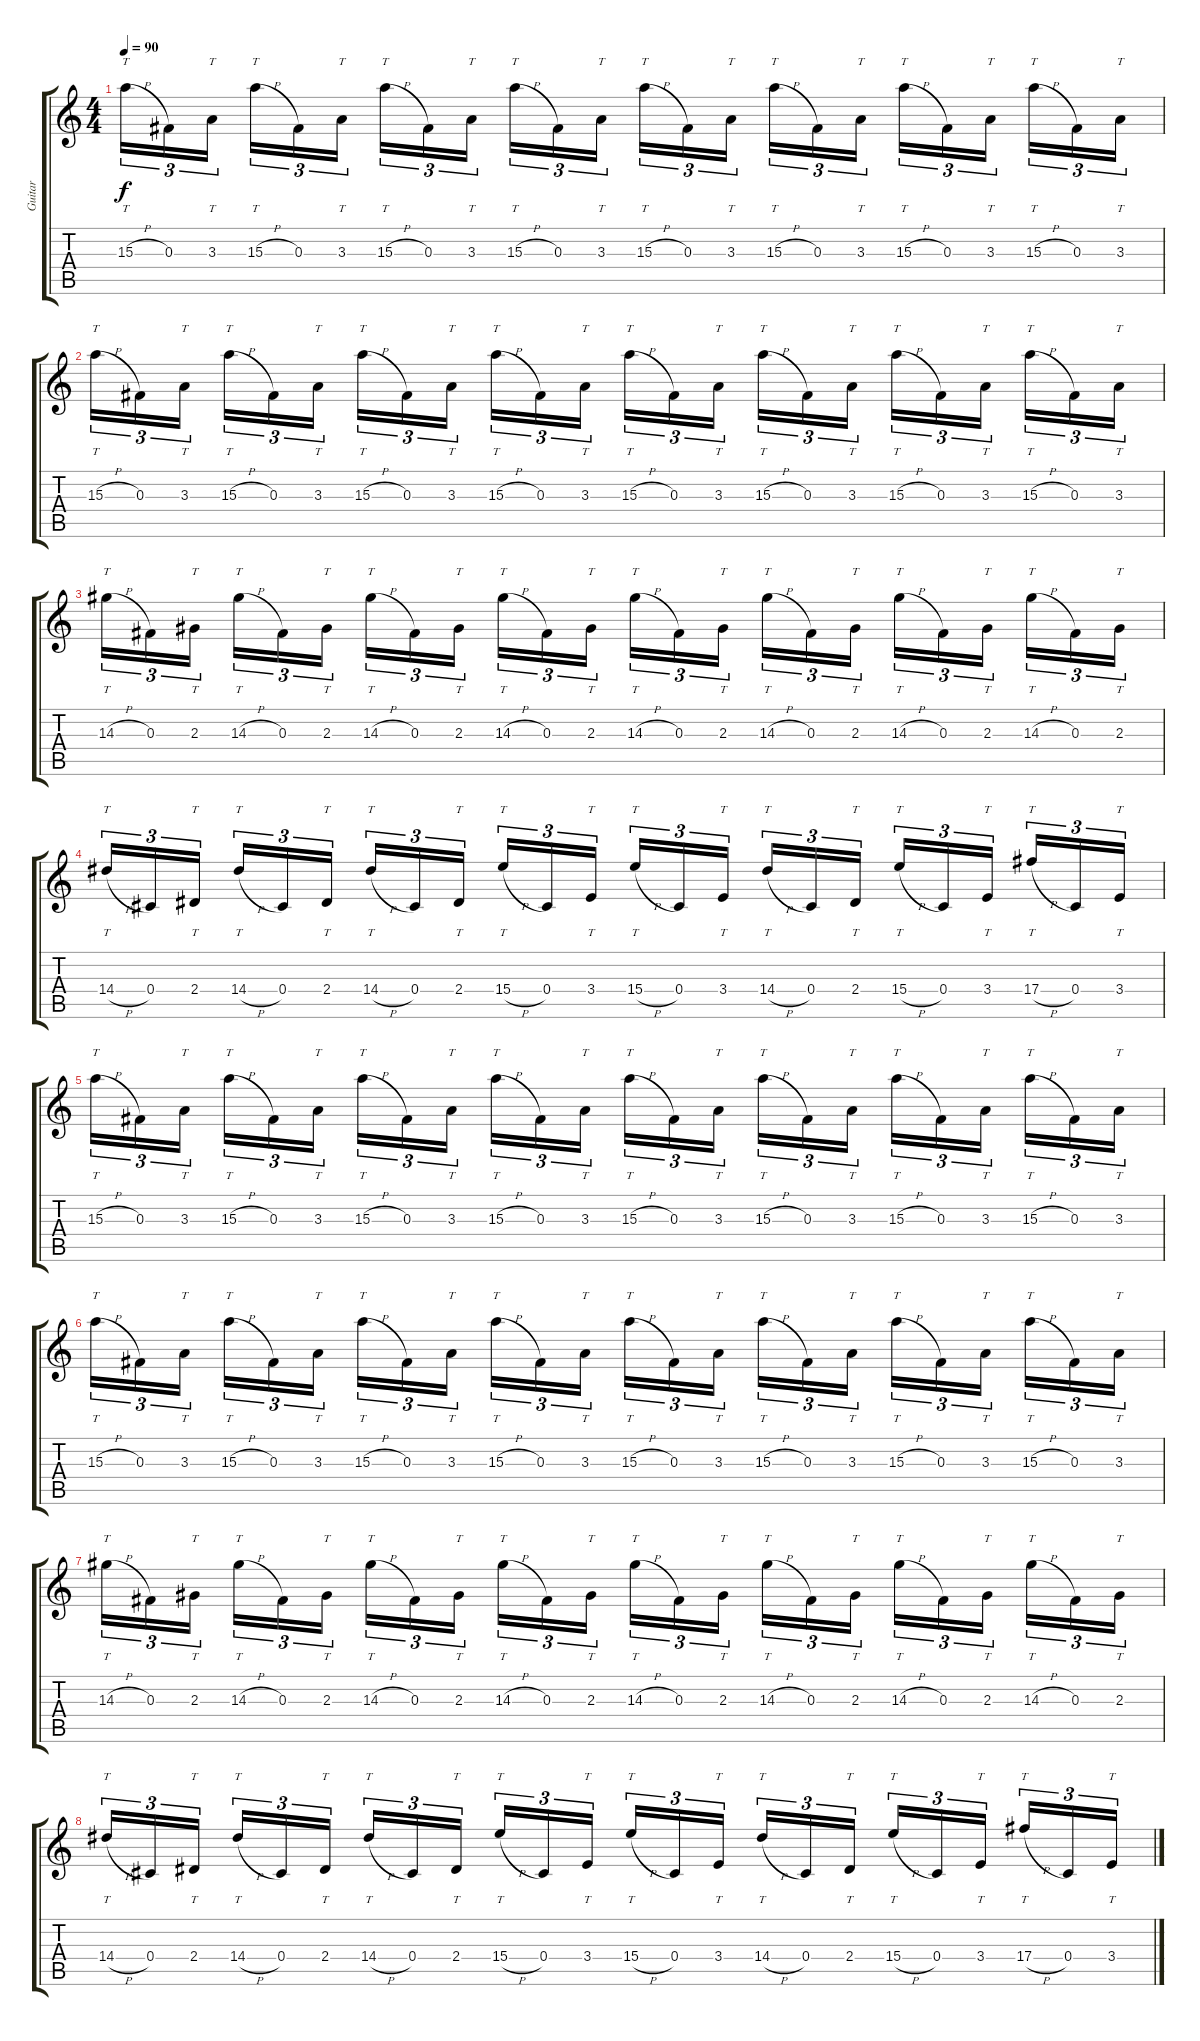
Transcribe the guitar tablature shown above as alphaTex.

\track ("Guitar" "Guitar") {instrument electricguitarclean}
\staff {score tabs}
\tuning (Eb4 Bb3 Gb3 Db3 Ab2 Eb2) {hide}
\ts (4 4)
\section ("" "")
\tempo 90
\clef g2
\ks c
15.3{h}.16{tt tu (3 2) dy f} 0.3.16{tu (3 2)} 3.3.16{tt tu (3 2) beam splitsecondary} 15.3{h}.16{tt tu (3 2)} 0.3.16{tu (3 2)} 3.3.16{tt tu (3 2)} 15.3{h}.16{tt tu (3 2)} 0.3.16{tu (3 2)} 3.3.16{tt tu (3 2) beam splitsecondary} 15.3{h}.16{tt tu (3 2)} 0.3.16{tu (3 2)} 3.3.16{tt tu (3 2)} 15.3{h}.16{tt tu (3 2)} 0.3.16{tu (3 2)} 3.3.16{tt tu (3 2) beam splitsecondary} 15.3{h}.16{tt tu (3 2)} 0.3.16{tu (3 2)} 3.3.16{tt tu (3 2)} 15.3{h}.16{tt tu (3 2)} 0.3.16{tu (3 2)} 3.3.16{tt tu (3 2) beam splitsecondary} 15.3{h}.16{tt tu (3 2)} 0.3.16{tu (3 2)} 3.3.16{tt tu (3 2)} |
15.3{h}.16{tt tu (3 2)} 0.3.16{tu (3 2)} 3.3.16{tt tu (3 2) beam splitsecondary} 15.3{h}.16{tt tu (3 2)} 0.3.16{tu (3 2)} 3.3.16{tt tu (3 2)} 15.3{h}.16{tt tu (3 2)} 0.3.16{tu (3 2)} 3.3.16{tt tu (3 2) beam splitsecondary} 15.3{h}.16{tt tu (3 2)} 0.3.16{tu (3 2)} 3.3.16{tt tu (3 2)} 15.3{h}.16{tt tu (3 2)} 0.3.16{tu (3 2)} 3.3.16{tt tu (3 2) beam splitsecondary} 15.3{h}.16{tt tu (3 2)} 0.3.16{tu (3 2)} 3.3.16{tt tu (3 2)} 15.3{h}.16{tt tu (3 2)} 0.3.16{tu (3 2)} 3.3.16{tt tu (3 2) beam splitsecondary} 15.3{h}.16{tt tu (3 2)} 0.3.16{tu (3 2)} 3.3.16{tt tu (3 2)} |
14.3{h}.16{tt tu (3 2)} 0.3.16{tu (3 2)} 2.3.16{tt tu (3 2) beam splitsecondary} 14.3{h}.16{tt tu (3 2)} 0.3.16{tu (3 2)} 2.3.16{tt tu (3 2)} 14.3{h}.16{tt tu (3 2)} 0.3.16{tu (3 2)} 2.3.16{tt tu (3 2) beam splitsecondary} 14.3{h}.16{tt tu (3 2)} 0.3.16{tu (3 2)} 2.3.16{tt tu (3 2)} 14.3{h}.16{tt tu (3 2)} 0.3.16{tu (3 2)} 2.3.16{tt tu (3 2) beam splitsecondary} 14.3{h}.16{tt tu (3 2)} 0.3.16{tu (3 2)} 2.3.16{tt tu (3 2)} 14.3{h}.16{tt tu (3 2)} 0.3.16{tu (3 2)} 2.3.16{tt tu (3 2) beam splitsecondary} 14.3{h}.16{tt tu (3 2)} 0.3.16{tu (3 2)} 2.3.16{tt tu (3 2)} |
14.4{h}.16{tt tu (3 2)} 0.4.16{tu (3 2)} 2.4.16{tt tu (3 2) beam splitsecondary} 14.4{h}.16{tt tu (3 2)} 0.4.16{tu (3 2)} 2.4.16{tt tu (3 2)} 14.4{h}.16{tt tu (3 2)} 0.4.16{tu (3 2)} 2.4.16{tt tu (3 2) beam splitsecondary} 15.4{h}.16{tt tu (3 2)} 0.4.16{tu (3 2)} 3.4.16{tt tu (3 2)} 15.4{h}.16{tt tu (3 2)} 0.4.16{tu (3 2)} 3.4.16{tt tu (3 2) beam splitsecondary} 14.4{h}.16{tt tu (3 2)} 0.4.16{tu (3 2)} 2.4.16{tt tu (3 2)} 15.4{h}.16{tt tu (3 2)} 0.4.16{tu (3 2)} 3.4.16{tt tu (3 2) beam splitsecondary} 17.4{h}.16{tt tu (3 2)} 0.4.16{tu (3 2)} 3.4.16{tt tu (3 2)} |
15.3{h}.16{tt tu (3 2)} 0.3.16{tu (3 2)} 3.3.16{tt tu (3 2) beam splitsecondary} 15.3{h}.16{tt tu (3 2)} 0.3.16{tu (3 2)} 3.3.16{tt tu (3 2)} 15.3{h}.16{tt tu (3 2)} 0.3.16{tu (3 2)} 3.3.16{tt tu (3 2) beam splitsecondary} 15.3{h}.16{tt tu (3 2)} 0.3.16{tu (3 2)} 3.3.16{tt tu (3 2)} 15.3{h}.16{tt tu (3 2)} 0.3.16{tu (3 2)} 3.3.16{tt tu (3 2) beam splitsecondary} 15.3{h}.16{tt tu (3 2)} 0.3.16{tu (3 2)} 3.3.16{tt tu (3 2)} 15.3{h}.16{tt tu (3 2)} 0.3.16{tu (3 2)} 3.3.16{tt tu (3 2) beam splitsecondary} 15.3{h}.16{tt tu (3 2)} 0.3.16{tu (3 2)} 3.3.16{tt tu (3 2)} |
15.3{h}.16{tt tu (3 2)} 0.3.16{tu (3 2)} 3.3.16{tt tu (3 2) beam splitsecondary} 15.3{h}.16{tt tu (3 2)} 0.3.16{tu (3 2)} 3.3.16{tt tu (3 2)} 15.3{h}.16{tt tu (3 2)} 0.3.16{tu (3 2)} 3.3.16{tt tu (3 2) beam splitsecondary} 15.3{h}.16{tt tu (3 2)} 0.3.16{tu (3 2)} 3.3.16{tt tu (3 2)} 15.3{h}.16{tt tu (3 2)} 0.3.16{tu (3 2)} 3.3.16{tt tu (3 2) beam splitsecondary} 15.3{h}.16{tt tu (3 2)} 0.3.16{tu (3 2)} 3.3.16{tt tu (3 2)} 15.3{h}.16{tt tu (3 2)} 0.3.16{tu (3 2)} 3.3.16{tt tu (3 2) beam splitsecondary} 15.3{h}.16{tt tu (3 2)} 0.3.16{tu (3 2)} 3.3.16{tt tu (3 2)} |
14.3{h}.16{tt tu (3 2)} 0.3.16{tu (3 2)} 2.3.16{tt tu (3 2) beam splitsecondary} 14.3{h}.16{tt tu (3 2)} 0.3.16{tu (3 2)} 2.3.16{tt tu (3 2)} 14.3{h}.16{tt tu (3 2)} 0.3.16{tu (3 2)} 2.3.16{tt tu (3 2) beam splitsecondary} 14.3{h}.16{tt tu (3 2)} 0.3.16{tu (3 2)} 2.3.16{tt tu (3 2)} 14.3{h}.16{tt tu (3 2)} 0.3.16{tu (3 2)} 2.3.16{tt tu (3 2) beam splitsecondary} 14.3{h}.16{tt tu (3 2)} 0.3.16{tu (3 2)} 2.3.16{tt tu (3 2)} 14.3{h}.16{tt tu (3 2)} 0.3.16{tu (3 2)} 2.3.16{tt tu (3 2) beam splitsecondary} 14.3{h}.16{tt tu (3 2)} 0.3.16{tu (3 2)} 2.3.16{tt tu (3 2)} |
14.4{h}.16{tt tu (3 2)} 0.4.16{tu (3 2)} 2.4.16{tt tu (3 2) beam splitsecondary} 14.4{h}.16{tt tu (3 2)} 0.4.16{tu (3 2)} 2.4.16{tt tu (3 2)} 14.4{h}.16{tt tu (3 2)} 0.4.16{tu (3 2)} 2.4.16{tt tu (3 2) beam splitsecondary} 15.4{h}.16{tt tu (3 2)} 0.4.16{tu (3 2)} 3.4.16{tt tu (3 2)} 15.4{h}.16{tt tu (3 2)} 0.4.16{tu (3 2)} 3.4.16{tt tu (3 2) beam splitsecondary} 14.4{h}.16{tt tu (3 2)} 0.4.16{tu (3 2)} 2.4.16{tt tu (3 2)} 15.4{h}.16{tt tu (3 2)} 0.4.16{tu (3 2)} 3.4.16{tt tu (3 2) beam splitsecondary} 17.4{h}.16{tt tu (3 2)} 0.4.16{tu (3 2)} 3.4.16{tt tu (3 2)}
